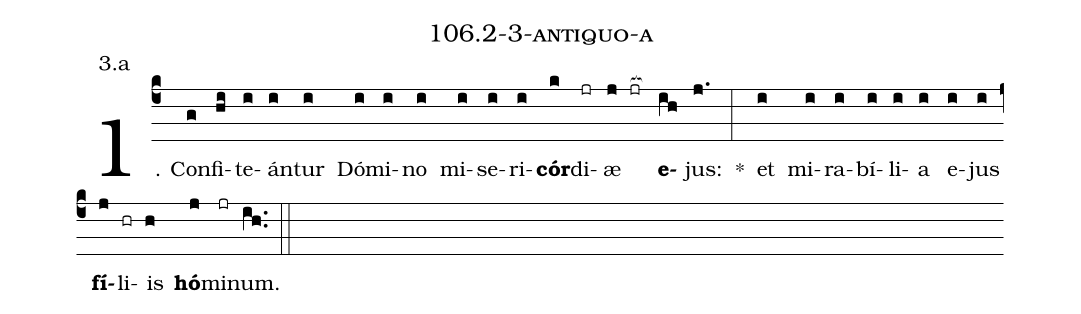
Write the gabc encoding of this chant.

name: 106.2-3-antiquo-a;
annotation: 3.a;
%%
(c4)1. Con(g)fi(hi)te(i)án(i)tur(i) Dó(i)mi(i)no(i) mi(i)se(i)ri(i)<b>cór</b>(k)di(jr)æ(j jr[ocb:1{]) <b>e</b>(ih[ocb:0}])jus:(j.) *(:) et(i) mi(i)ra(i)bí(i)li(i)a(i) e(i)jus(i) <b>fí</b>(j)li(hr)is(h) <b>hó</b>(j)mi(jr)num.(ih..) (::)
